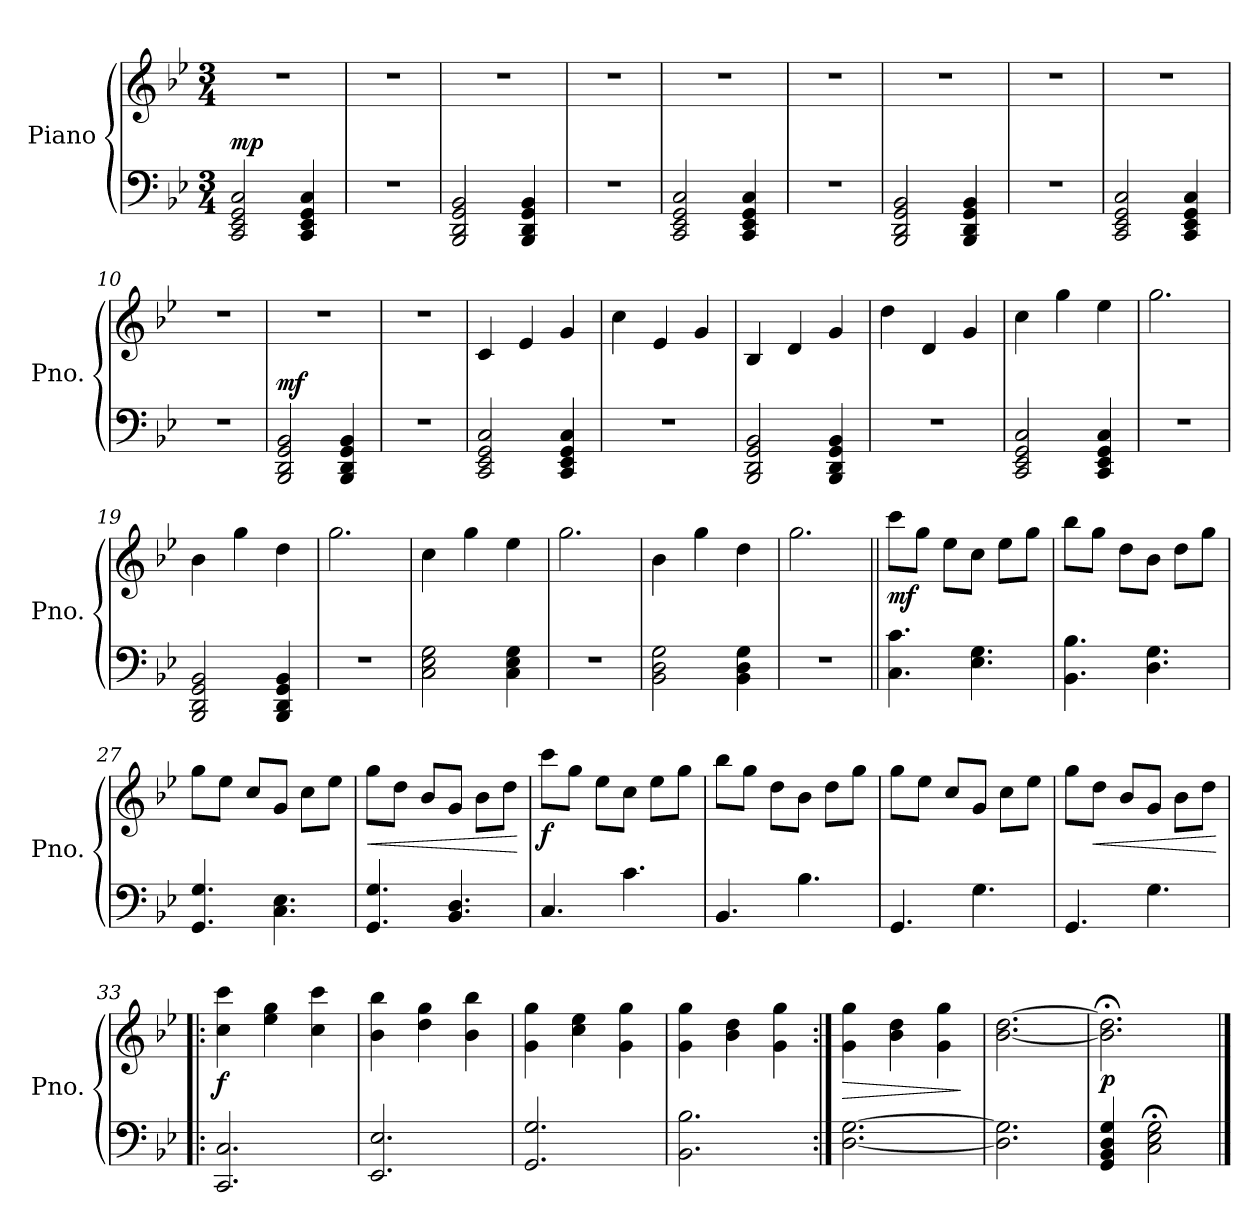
**kern	**kern	**dynam
*part1	*part1	*part1
*staff2	*staff1	*staff1/2
*I"Piano	*	*
*I'Pno.	*	*
*clefF4	*clefG2	*
*k[b-e-]	*k[b-e-]	*
*M3/4	*M3/4	*
=1	=1	=1
!	!	!LO:DY:a=2
2CC/ 2EE-/ 2GG/ 2C/	2.r	mp
4CC/ 4EE-/ 4GG/ 4C/	.	.
=2	=2	=2
2.r	2.r	.
=3	=3	=3
2BBB-/ 2DD/ 2GG/ 2BB-/	2.r	.
4BBB-/ 4DD/ 4GG/ 4BB-/	.	.
=4	=4	=4
2.r	2.r	.
=5	=5	=5
2CC/ 2EE-/ 2GG/ 2C/	2.r	.
4CC/ 4EE-/ 4GG/ 4C/	.	.
=6	=6	=6
2.r	2.r	.
=7	=7	=7
2BBB-/ 2DD/ 2GG/ 2BB-/	2.r	.
4BBB-/ 4DD/ 4GG/ 4BB-/	.	.
=8	=8	=8
2.r	2.r	.
=9	=9	=9
2CC/ 2EE-/ 2GG/ 2C/	2.r	.
4CC/ 4EE-/ 4GG/ 4C/	.	.
=10	=10	=10
2.r	2.r	.
=11	=11	=11
!	!	!LO:DY:a=2
2BBB-/ 2DD/ 2GG/ 2BB-/	2.r	mf
4BBB-/ 4DD/ 4GG/ 4BB-/	.	.
=12	=12	=12
2.r	2.r	.
!!LO:LB:g=z
=13	=13	=13
2CC/ 2EE-/ 2GG/ 2C/	4c/	.
.	4e-/	.
4CC/ 4EE-/ 4GG/ 4C/	4g/	.
=14	=14	=14
2.r	4cc\	.
.	4e-/	.
.	4g/	.
=15	=15	=15
2BBB-/ 2DD/ 2GG/ 2BB-/	4B-/	.
.	4d/	.
4BBB-/ 4DD/ 4GG/ 4BB-/	4g/	.
=16	=16	=16
2.r	4dd\	.
.	4d/	.
.	4g/	.
=17	=17	=17
2CC/ 2EE-/ 2GG/ 2C/	4cc\	.
.	4gg\	.
4CC/ 4EE-/ 4GG/ 4C/	4ee-\	.
=18	=18	=18
2.r	2.gg\	.
=19	=19	=19
2BBB-/ 2DD/ 2GG/ 2BB-/	4b-\	.
.	4gg\	.
4BBB-/ 4DD/ 4GG/ 4BB-/	4dd\	.
=20	=20	=20
2.r	2.gg\	.
!!LO:LB:g=z
=21	=21	=21
2C\ 2E-\ 2G\	4cc\	.
.	4gg\	.
4C\ 4E-\ 4G\	4ee-\	.
=22	=22	=22
2.r	2.gg\	.
=23	=23	=23
2BB-\ 2D\ 2G\	4b-\	.
.	4gg\	.
4BB-\ 4D\ 4G\	4dd\	.
=24	=24	=24
2.r	2.gg\	.
=25||	=25||	=25||
!	!	!LO:DY:b
4.C\ 4.c\	8ccc\L	mf
.	8gg\J	.
.	8ee-\L	.
4.E-\ 4.G\	8cc\J	.
.	8ee-\L	.
.	8gg\J	.
=26	=26	=26
4.BB-\ 4.B-\	8bb-\L	.
.	8gg\J	.
.	8dd\L	.
4.D\ 4.G\	8b-\J	.
.	8dd\L	.
.	8gg\J	.
=27	=27	=27
4.GG/ 4.G/	8gg\L	.
.	8ee-\J	.
.	8cc/L	.
4.C\ 4.E-\	8g/J	.
.	8cc\L	.
.	8ee-\J	.
=28	=28	=28
!	!	!LO:HP:b
4.GG/ 4.G/	8gg\L	<
.	8dd\J	.
.	8b-/L	.
4.BB-/ 4.D/	8g/J	.
.	8b-\L	.
.	8dd\J	.
.	.	[
!!LO:LB:g=z
=29	=29	=29
!	!	!LO:DY:b
4.C/	8ccc\L	f
.	8gg\J	.
.	8ee-\L	.
4.c\	8cc\J	.
.	8ee-\L	.
.	8gg\J	.
=30	=30	=30
4.BB-/	8bb-\L	.
.	8gg\J	.
.	8dd\L	.
4.B-\	8b-\J	.
.	8dd\L	.
.	8gg\J	.
=31	=31	=31
4.GG/	8gg\L	.
.	8ee-\J	.
.	8cc/L	.
4.G\	8g/J	.
.	8cc\L	.
.	8ee-\J	.
=32	=32	=32
4.GG/	8gg\L	.
!	!	!LO:HP:b
.	8dd\J	<
.	8b-/L	.
4.G\	8g/J	.
.	8b-\L	.
.	8dd\J	.
.	.	[
=33!|:	=33!|:	=33!|:
!	!	!LO:DY:b
2.CC/ 2.C/	4cc\ 4ccc\	f
.	4ee-\ 4gg\	.
.	4cc\ 4ccc\	.
=34	=34	=34
2.EE-/ 2.E-/	4b-\ 4bb-\	.
.	4dd\ 4gg\	.
.	4b-\ 4bb-\	.
=35	=35	=35
2.GG/ 2.G/	4g\ 4gg\	.
.	4cc\ 4ee-\	.
.	4g\ 4gg\	.
!!LO:LB:g=z
=36	=36	=36
2.BB-\ 2.B-\	4g\ 4gg\	.
.	4b-\ 4dd\	.
.	4g\ 4gg\	.
=37:|!	=37:|!	=37:|!
!	!	!LO:HP:b
[2.D\ [2.G\	4g\ 4gg\	>
.	4b-\ 4dd\	.
.	4g\ 4gg\	.
.	.	]
=38	=38	=38
2.D\] 2.G\]	[2.b-\ [2.dd\	.
=39	=39	=39
!	!	!LO:DY:b
4GG/ 4BB-/ 4D/ 4G/	2.b-\];< 2.dd\];<	p
2C\;< 2E-\;< 2G\;<	.	.
==	==	==
*-	*-	*-
